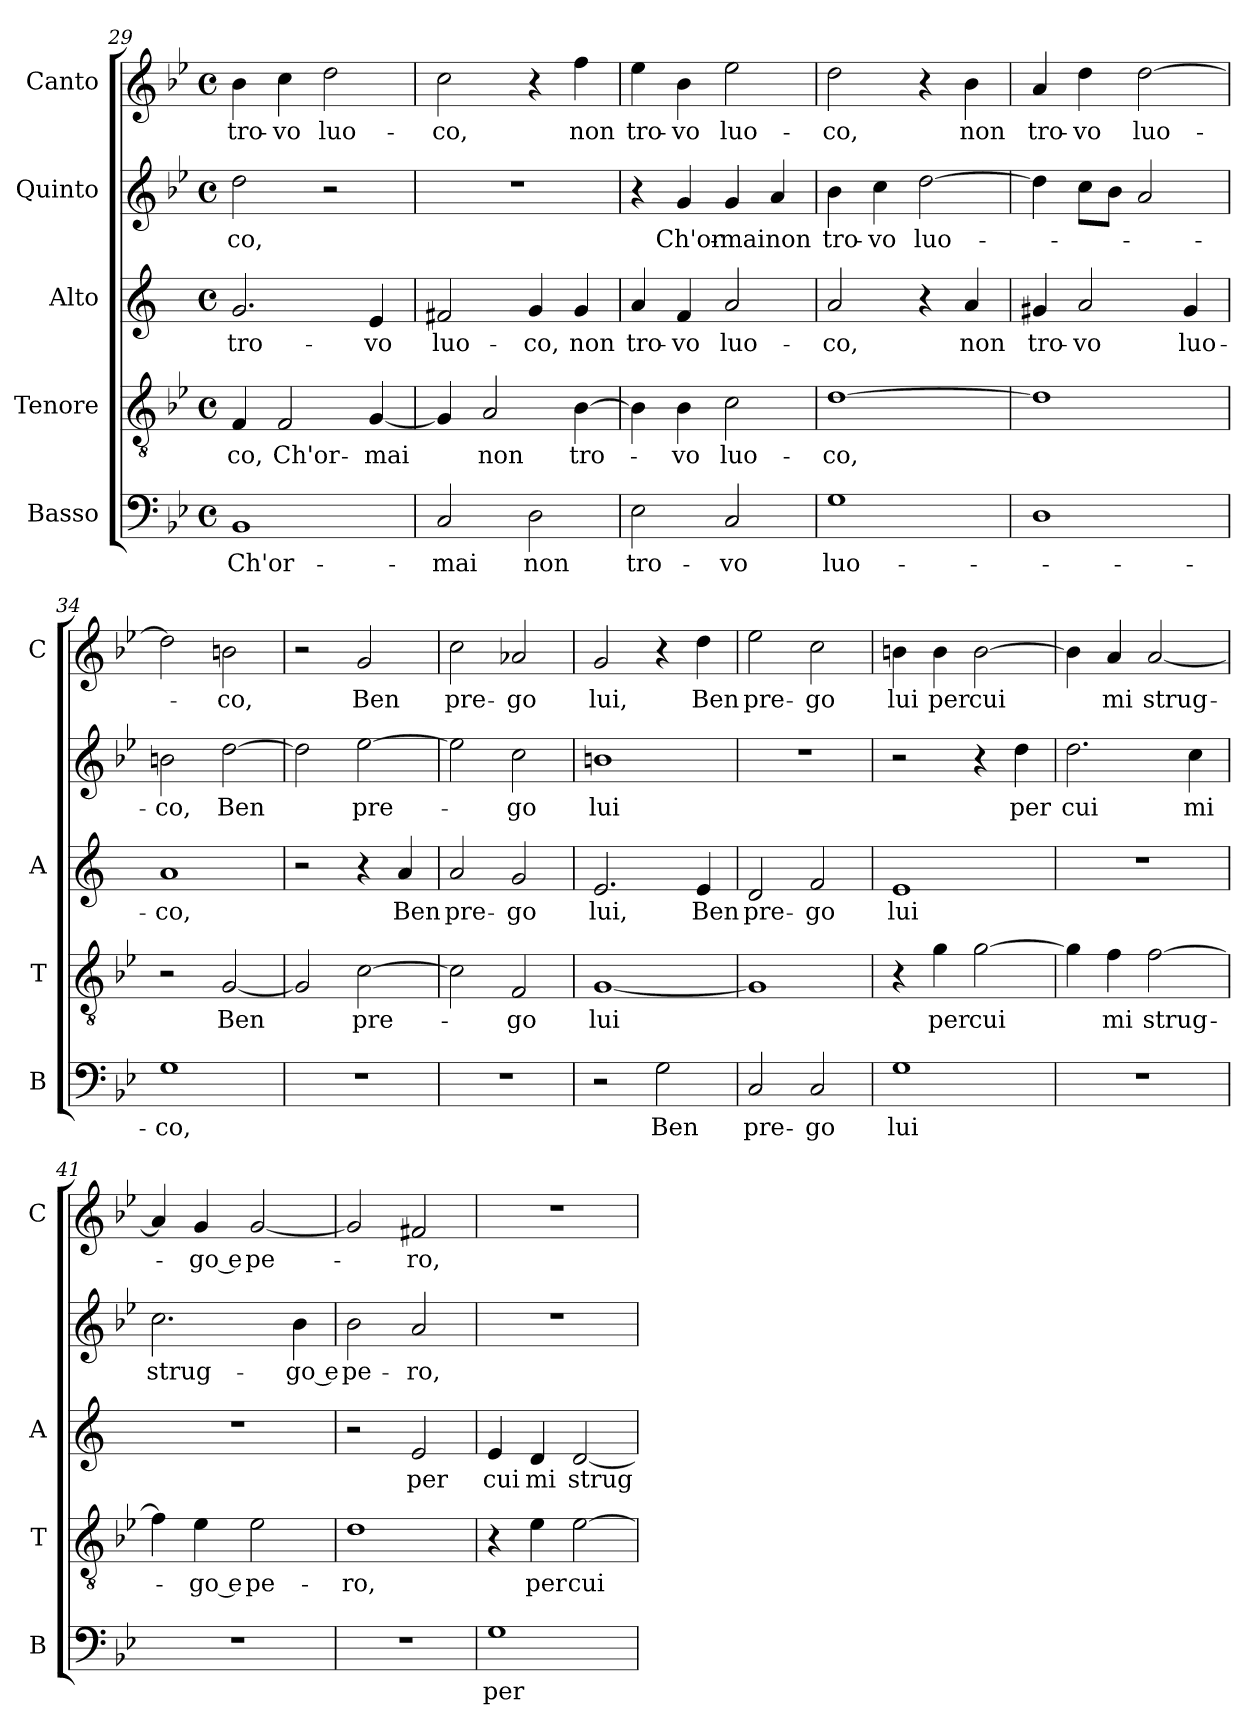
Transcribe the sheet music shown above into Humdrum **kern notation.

**kern	**text	**kern	**text	**kern	**text	**kern	**text	**kern	**text
*part5	*part5	*part4	*part4	*part3	*part3	*part2	*part2	*part1	*part1
*staff5	*staff5	*staff4	*staff4	*staff3	*staff3	*staff2	*staff2	*staff1	*staff1
*I"Basso	*	*I"Tenore	*	*I"Alto	*	*I"Quinto	*	*I"Canto	*
*I'B	*	*I'T	*	*I'A	*	*	*	*I'C	*
*clefF4	*	*clefGv2	*	*clefG2	*	*clefG2	*	*clefG2	*
*	*	*	*	*ITrd1c2	*	*	*	*	*
*k[b-e-]	*	*k[b-e-]	*	*k[b-e-]	*	*k[b-e-]	*	*k[b-e-]	*
*B-:	*	*B-:	*	*B-:	*	*B-:	*	*B-:	*
*M4/4	*	*M4/4	*	*M4/4	*	*M4/4	*	*M4/4	*
*met(c)	*	*met(c)	*	*met(c)	*	*met(c)	*	*met(c)	*
=29	=29	=29	=29	=29	=29	=29	=29	=29	=29
!	!LO:LY:b	!	!LO:LY:b	!	!LO:LY:b	!	!LO:LY:b	!	!LO:LY:b
1BB-	Ch'or-	4F/	-co,	2.f/	tro-	2dd\	-co,	4b-\	tro-
!	!	!	!LO:LY:b	!	!	!	!	!	!LO:LY:b
.	.	2F/	Ch'or-	.	.	.	.	4cc\	-vo
!	!	!	!	!	!	!	!	!	!LO:LY:b
.	.	.	.	.	.	2r	.	2dd\	luo-
!	!	!	!LO:LY:b	!	!LO:LY:b	!	!	!	!
.	.	[4G/	-mai	4d/	-vo	.	.	.	.
=30	=30	=30	=30	=30	=30	=30	=30	=30	=30
!	!LO:LY:b	!	!	!	!LO:LY:b	!	!	!	!LO:LY:b
2C/	-mai	4G/]	.	2en/	luo-	1r	.	2cc\	-co,
!	!	!	!LO:LY:b	!	!	!	!	!	!
.	.	2A/	non	.	.	.	.	.	.
!	!LO:LY:b	!	!	!	!LO:LY:b	!	!	!	!
2D\	non	.	.	4f/	-co,	.	.	4r	.
!	!	!	!LO:LY:b	!	!LO:LY:b	!	!	!	!LO:LY:b
.	.	[4B-\	tro-	4f/	non	.	.	4ff\	non
=31	=31	=31	=31	=31	=31	=31	=31	=31	=31
!	!LO:LY:b	!	!	!	!LO:LY:b	!	!	!	!LO:LY:b
2E-\	tro-	4B-\]	.	4g/	tro-	4r	.	4ee-\	tro-
!	!	!	!LO:LY:b	!	!LO:LY:b	!	!LO:LY:b	!	!LO:LY:b
.	.	4B-\	-vo	4e-/	-vo	4g/	Ch'or-	4b-\	-vo
!	!LO:LY:b	!	!LO:LY:b	!	!LO:LY:b	!	!LO:LY:b	!	!LO:LY:b
2C/	-vo	2c\	luo-	2g/	luo-	4g/	-mai	2ee-\	luo-
!	!	!	!	!	!	!	!LO:LY:b	!	!
.	.	.	.	.	.	4a/	non	.	.
!!LO:LB:g=z
=32	=32	=32	=32	=32	=32	=32	=32	=32	=32
!	!LO:LY:b	!	!LO:LY:b	!	!LO:LY:b	!	!LO:LY:b	!	!LO:LY:b
1G	luo-	[1d	-co,	2g/	-co,	4b-\	tro-	2dd\	-co,
!	!	!	!	!	!	!	!LO:LY:b	!	!
.	.	.	.	.	.	4cc\	-vo	.	.
!	!	!	!	!	!	!	!LO:LY:b	!	!
.	.	.	.	4r	.	[2dd\	luo-	4r	.
!	!	!	!	!	!LO:LY:b	!	!	!	!LO:LY:b
.	.	.	.	4g/	non	.	.	4b-\	non
=33	=33	=33	=33	=33	=33	=33	=33	=33	=33
!	!	!	!	!	!LO:LY:b	!	!	!	!LO:LY:b
1D	.	1d]	.	4f#X/	tro-	4dd\]	.	4a/	tro-
!	!	!	!	!	!LO:LY:b	!	!	!	!LO:LY:b
.	.	.	.	2g/	-vo	8cc\L	.	4dd\	-vo
.	.	.	.	.	.	8b-\J	.	.	.
!	!	!	!	!	!	!	!	!	!LO:LY:b
.	.	.	.	.	.	2a/	.	[2dd\	luo-
!	!	!	!	!	!LO:LY:b	!	!	!	!
.	.	.	.	4f#/	luo-	.	.	.	.
=34	=34	=34	=34	=34	=34	=34	=34	=34	=34
!	!LO:LY:b	!	!	!	!LO:LY:b	!	!LO:LY:b	!	!
1G	-co,	2r	.	1g	-co,	2bn\	-co,	2dd\]	.
!	!	!	!LO:LY:b	!	!	!	!LO:LY:b	!	!LO:LY:b
.	.	[2G/	Ben	.	.	[2dd\	Ben	2bn\	-co,
=35	=35	=35	=35	=35	=35	=35	=35	=35	=35
1r	.	2G/]	.	2r	.	2dd\]	.	2r	.
!	!	!	!LO:LY:b	!	!	!	!LO:LY:b	!	!LO:LY:b
.	.	[2c\	pre-	4r	.	[2ee-\	pre-	2g/	Ben
!	!	!	!	!	!LO:LY:b	!	!	!	!
.	.	.	.	4g/	Ben	.	.	.	.
=36	=36	=36	=36	=36	=36	=36	=36	=36	=36
!	!	!	!	!	!LO:LY:b	!	!	!	!LO:LY:b
1r	.	2c\]	.	2g/	pre-	2ee-\]	.	2cc\	pre-
!	!	!	!LO:LY:b	!	!LO:LY:b	!	!LO:LY:b	!	!LO:LY:b
.	.	2F/	-go	2f/	-go	2cc\	-go	2a-X/	-go
=37	=37	=37	=37	=37	=37	=37	=37	=37	=37
!	!	!	!LO:LY:b	!	!LO:LY:b	!	!LO:LY:b	!	!LO:LY:b
2r	.	[1G	lui	2.d/	lui,	1bn	lui	2g/	lui,
!	!LO:LY:b	!	!	!	!	!	!	!	!
2G\	Ben	.	.	.	.	.	.	4r	.
!	!	!	!	!	!LO:LY:b	!	!	!	!LO:LY:b
.	.	.	.	4d/	Ben	.	.	4dd\	Ben
=38	=38	=38	=38	=38	=38	=38	=38	=38	=38
!	!LO:LY:b	!	!	!	!LO:LY:b	!	!	!	!LO:LY:b
2C/	pre-	1G]	.	2c/	pre-	1r	.	2ee-\	pre-
!	!LO:LY:b	!	!	!	!LO:LY:b	!	!	!	!LO:LY:b
2C/	-go	.	.	2e-/	-go	.	.	2cc\	-go
=39	=39	=39	=39	=39	=39	=39	=39	=39	=39
!	!LO:LY:b	!	!	!	!LO:LY:b	!	!	!	!LO:LY:b
1G	lui	4r	.	1d	lui	2r	.	4bn\	lui
!	!	!	!LO:LY:b	!	!	!	!	!	!LO:LY:b
.	.	4g\	per	.	.	.	.	4b\	per
!	!	!	!LO:LY:b	!	!	!	!	!	!LO:LY:b
.	.	[2g\	cui	.	.	4r	.	[2b\	cui
!	!	!	!	!	!	!	!LO:LY:b	!	!
.	.	.	.	.	.	4dd\	per	.	.
!!LO:PB:g=z
=40	=40	=40	=40	=40	=40	=40	=40	=40	=40
!	!	!	!	!	!	!	!LO:LY:b	!	!
1r	.	4g\]	.	1r	.	2.dd\	cui	4b\]	.
!	!	!	!LO:LY:b	!	!	!	!	!	!LO:LY:b
.	.	4f\	mi	.	.	.	.	4a/	mi
!	!	!	!LO:LY:b	!	!	!	!	!	!LO:LY:b
.	.	[2f\	strug-	.	.	.	.	[2a/	strug-
!	!	!	!	!	!	!	!LO:LY:b	!	!
.	.	.	.	.	.	4cc\	mi	.	.
=41	=41	=41	=41	=41	=41	=41	=41	=41	=41
!	!	!	!	!	!	!	!LO:LY:b	!	!
1r	.	4f\]	.	1r	.	2.cc\	strug-	4a/]	.
!	!	!	!LO:LY:b	!	!	!	!	!	!LO:LY:b
.	.	4e-\	-go e	.	.	.	.	4g/	-go e
!	!	!	!LO:LY:b	!	!	!	!	!	!LO:LY:b
.	.	2e-\	pe-	.	.	.	.	[2g/	pe-
!	!	!	!	!	!	!	!LO:LY:b	!	!
.	.	.	.	.	.	4b-\	-go e	.	.
=42	=42	=42	=42	=42	=42	=42	=42	=42	=42
!	!	!	!LO:LY:b	!	!	!	!LO:LY:b	!	!
1r	.	1d	-ro,	2r	.	2b-\	pe-	2g/]	.
!	!	!	!	!	!LO:LY:b	!	!LO:LY:b	!	!LO:LY:b
.	.	.	.	2d/	per	2a/	-ro,	2f#X/	-ro,
=43	=43	=43	=43	=43	=43	=43	=43	=43	=43
!	!LO:LY:b	!	!	!	!LO:LY:b	!	!	!	!
1G	per	4r	.	4d/	cui	1r	.	1r	.
!	!	!	!LO:LY:b	!	!LO:LY:b	!	!	!	!
.	.	4e-\	per	4c/	mi	.	.	.	.
!	!	!	!LO:LY:b	!	!LO:LY:b	!	!	!	!
.	.	[2e-\	cui	[2c/	strug-	.	.	.	.
=	=	=	=	=	=	=	=	=	=
*-	*-	*-	*-	*-	*-	*-	*-	*-	*-
